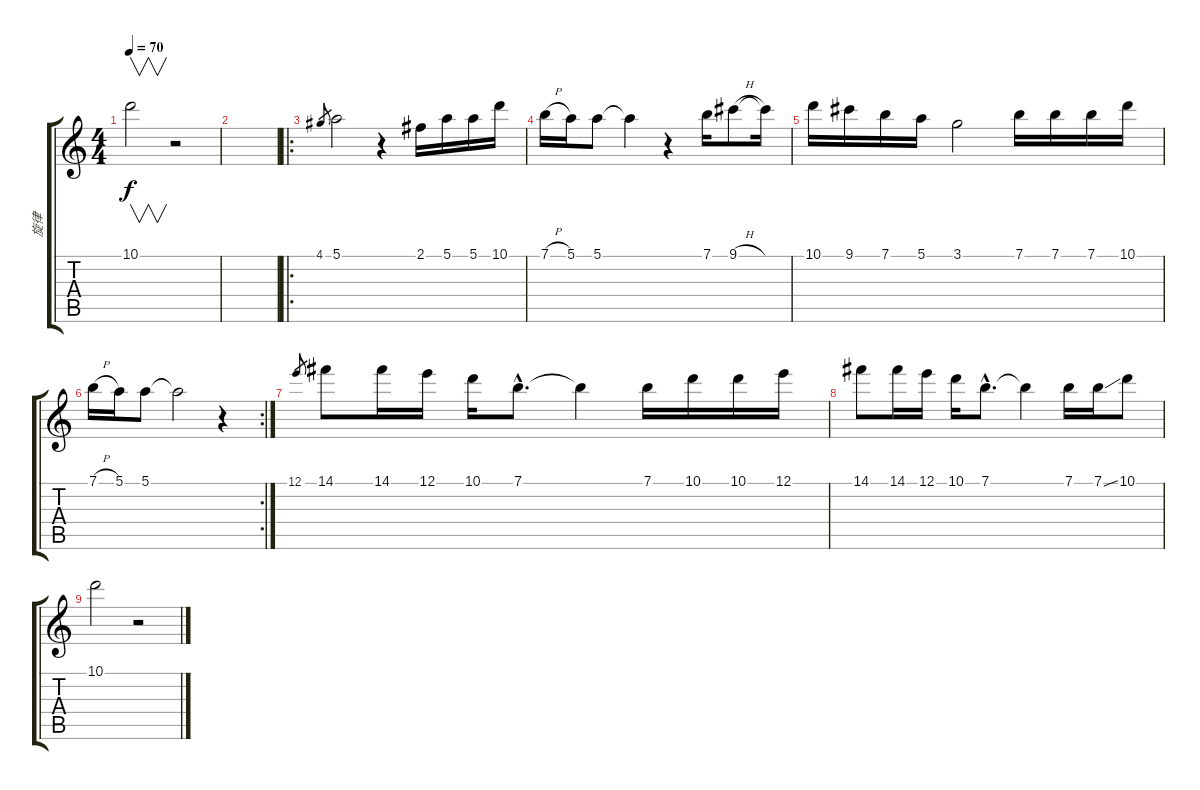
\track ("旋律" "旋律") {instrument overdrivenguitar}
\staff {score tabs}
\tuning (E4 B3 G3 D3 A2 E2) {hide}
\ts (4 4)
\tempo 70
\clef g2
\ks c
10.1.2{v dy f} r.2 |
|
\ro
4.1.8{gr} 5.1.2 r.4 2.1.16 5.1.16 5.1.16 10.1.16 |
7.1{h}.16 5.1.16 5.1.8 5.1{t}.4 r.4 7.1.16 9.1{h}.8 9.1{t}.16 |
10.1.16 9.1.16 7.1.16 5.1.16 3.1.2 7.1.16 7.1.16 7.1.16 10.1.16 |
\rc 2
7.1{h}.16 5.1.16 5.1.8 5.1{t}.2 r.4 |
12.1.8{gr} 14.1.8 14.1.16 12.1.16 10.1.16 7.1{hac}.8{d} 7.1{t}.4 7.1.16 10.1.16 10.1.16 12.1.16 |
14.1.8 14.1.16 12.1.16 10.1.16 7.1{hac}.8{d} 7.1{t}.4 7.1.16 7.1{ss}.16 10.1.8 |
10.1.2 r.2
